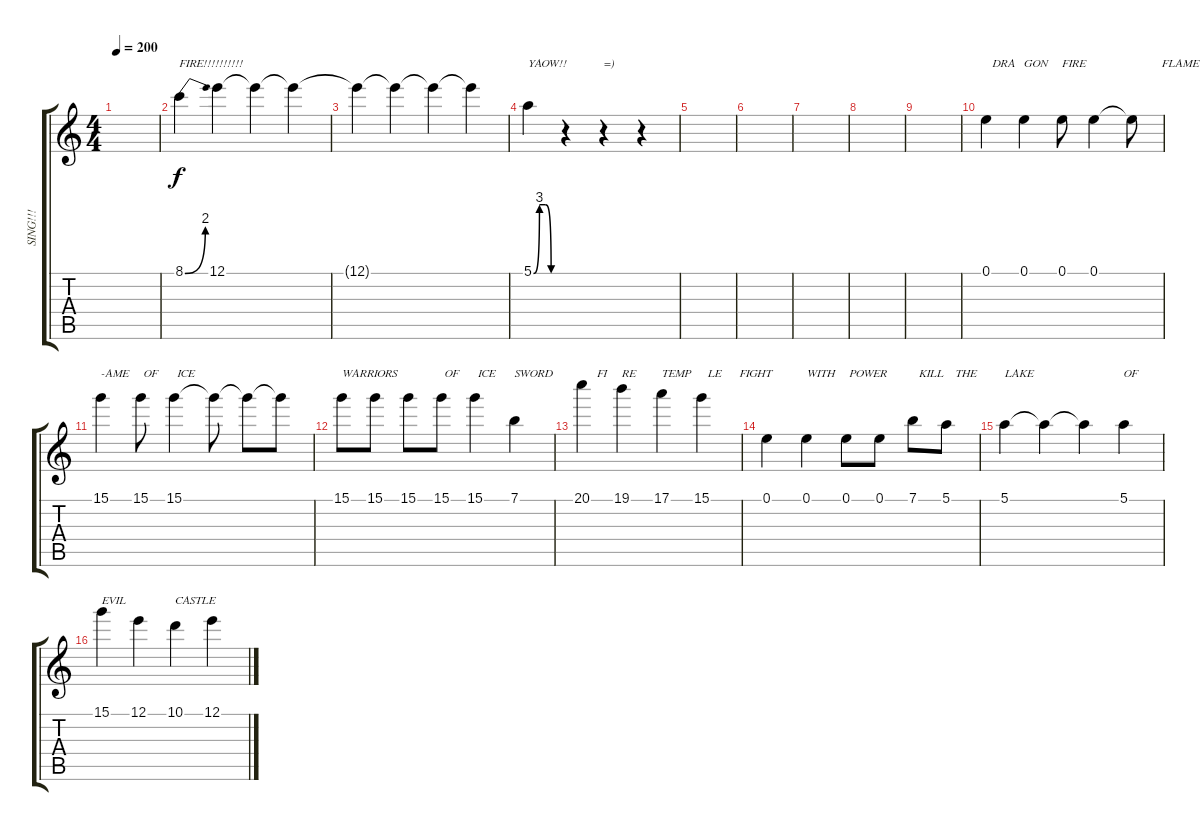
\track ("SING!!!" "SING!!!") {instrument distortionguitar}
\staff {score tabs}
\tuning (E4 B3 G3 D3 A2 E2) {hide}
\ts (4 4)
\tempo 200
\clef g2
\ks c
|
\section ("" "")
8.1{be (bend 0 0 60 8)}.4{txt "FIRE!!!!!!!!!!"} 12.1.4 12.1{t}.4 12.1{t}.4 |
12.1{t}.4 12.1{t}.4 12.1{t}.4 12.1{t}.4 |
5.1{be (custom 0 0 15 12 30 12 45 0 60 0)}.4{txt "YAOW!!"} r.4 r.4{txt "=)"} r.4 |
|
|
|
|
|
\section ("" "")
0.1.4{txt "  DRA"} 0.1.4{txt "GON"} 0.1.8{txt "FIRE"} 0.1.4 0.1{t}.8{txt "          FLAME"} |
15.1.4{txt "-AME"} 15.1.8{txt " OF"} 15.1.4{txt " ICE"} 15.1{t}.8 15.1{t}.8 15.1{t}.8 |
15.1.8{txt "WARRIORS"} 15.1.8 15.1.8 15.1.8{txt " OF"} 15.1.4{txt " ICE"} 7.1.4{txt "SWORD"} |
20.1.4{txt "     FI"} 19.1.4{txt "RE"} 17.1.4{txt "TEMP"} 15.1.4{txt "  LE      FIGHT"} |
0.1.4 0.1.4{txt "WITH"} 0.1.8{txt " POWER"} 0.1.8 7.1.8{txt "  KILL"} 5.1.8{txt "   THE"} |
5.1.4{txt "LAKE"} 5.1{t}.4 5.1{t}.4 5.1.4{txt "OF"} |
15.1.4{txt "EVIL"} 12.1.4 10.1.4{txt "CASTLE"} 12.1.4
